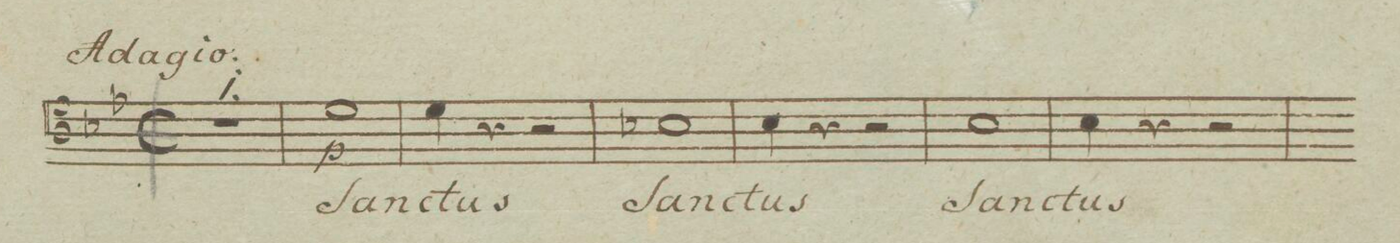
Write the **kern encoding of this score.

**kern	**text	**dynam
*I"Tenore.	*	*
*clefC4	*	*
*k[b-e-]	*	*
*met(c)	*	*
*M4/4	*	*
1r	.	.
=2	=2	=2
1d	San-	p
=3	=3	=3
4d\	-ctus	.
4r	.	.
2r	.	.
=4	=4	=4
1B-X	San-	.
=5	=5	=5
4B-\	-ctus	.
4r	.	.
2r	.	.
=6	=6	=6
1B-	San-	.
=7	=7	=7
4B-\	-ctus	.
4r	.	.
2r	.	.
=8	=8	=8
*-	*-	*-
